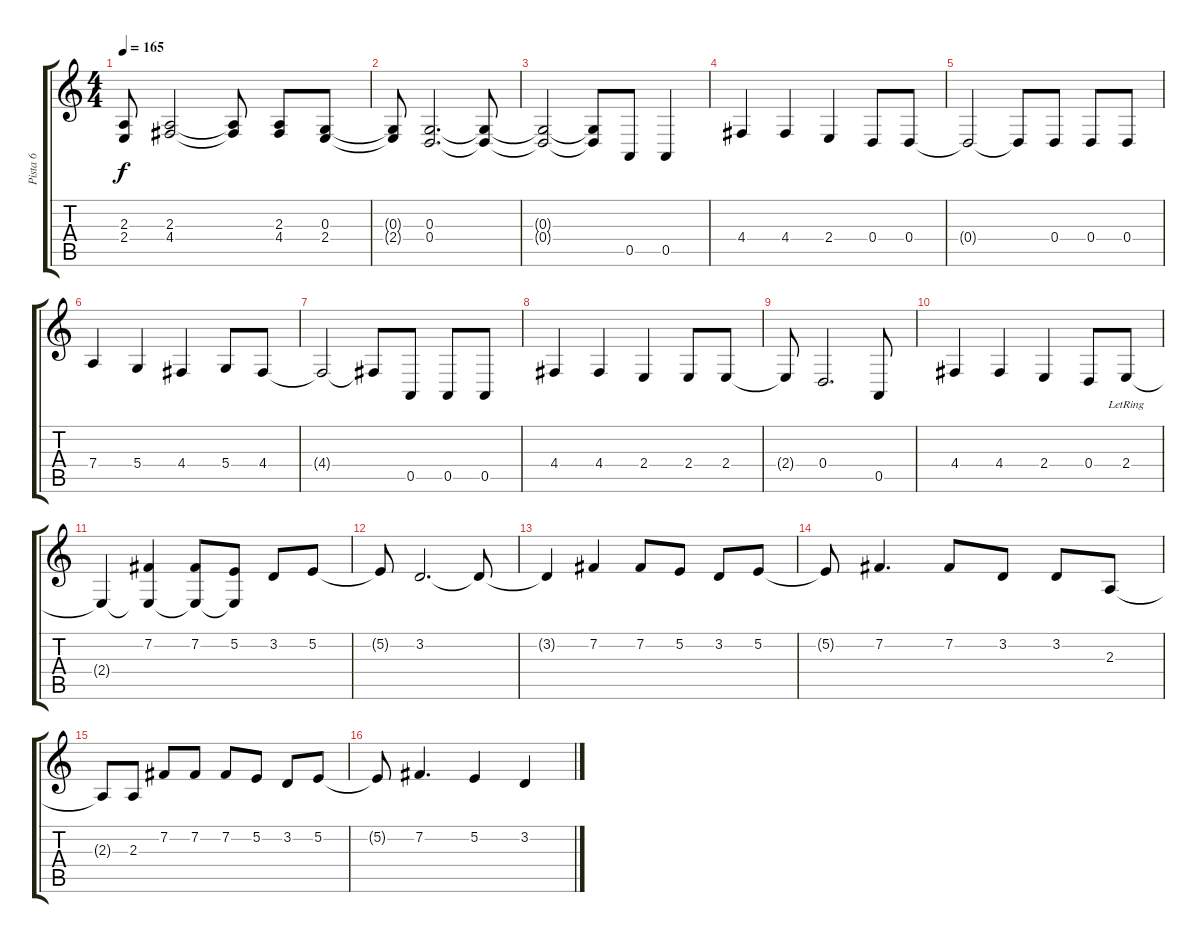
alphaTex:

\track ("Pista 6" "Pista 6") {instrument electricgrandpiano}
\staff {score tabs}
\tuning (E4 B3 G3 D3 A2 E2) {hide}
\ts (4 4)
\tempo 165
\clef g2
\ks c
(2.3{t} 2.4{t}).8{dy f} (2.3 4.4).2 (2.3{t} 4.4{t}).8 (2.3 4.4).8 (0.3 2.4).8 |
(0.3{t} 2.4{t}).8 (0.3 0.4).2{d} (0.3{t} 0.4{t}).8 |
(0.3{t} 0.4{t}).2 (0.3{t} 0.4{t}).8 0.5.8 0.5.4 |
4.4.4 4.4.4 2.4.4 0.4.8 0.4.8 |
0.4{t}.2 0.4{t}.8 0.4.8 0.4.8 0.4.8 |
7.4.4 5.4.4 4.4.4 5.4.8 4.4.8 |
4.4{t}.2 4.4{t}.8 0.5.8 0.5.8 0.5.8 |
4.4.4 4.4.4 2.4.4 2.4.8 2.4.8 |
2.4{t}.8 0.4.2{d} 0.5.8 |
4.4.4 4.4.4 2.4.4 0.4.8 2.4{lr}.8 |
2.4{t}.4 (7.2 2.4{t}).4 (7.2 2.4{t}).8 (5.2 2.4{t}).8 3.2.8 5.2.8 |
5.2{t}.8 3.2.2{d} 3.2{t}.8 |
3.2{t}.4 7.2.4 7.2.8 5.2.8 3.2.8 5.2.8 |
5.2{t}.8 7.2.4{d} 7.2.8 3.2.8 3.2.8 2.3.8 |
2.3{t}.8 2.3.8 7.2.8 7.2.8 7.2.8 5.2.8 3.2.8 5.2.8 |
5.2{t}.8 7.2.4{d} 5.2.4 3.2.4
